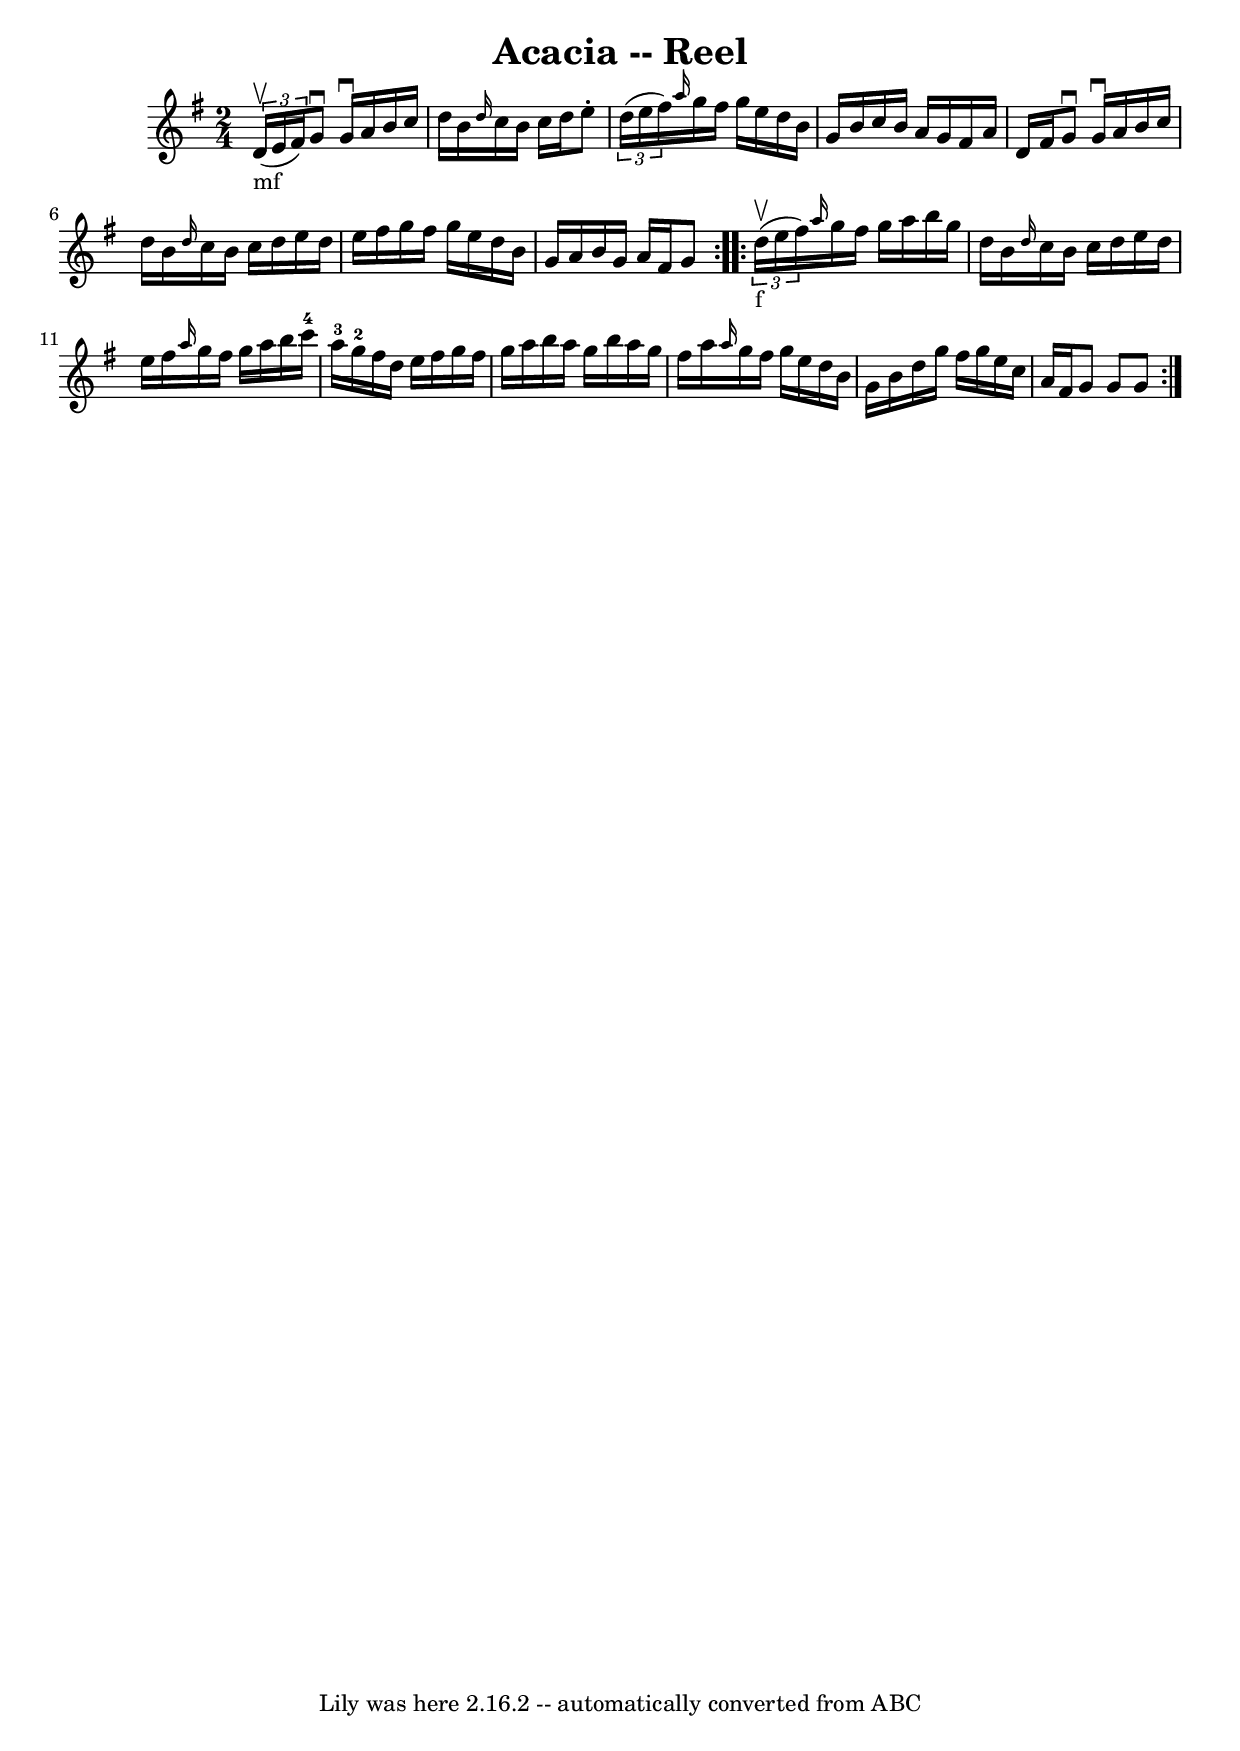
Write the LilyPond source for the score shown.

\version "2.16.2"
\include "Mammoth.ily"
\header {
  %% book = "Ryan's Mammoth Collection"
  crossRefNumber = "1"
  footnotes = "\\\\309"
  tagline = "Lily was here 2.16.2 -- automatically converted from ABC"
  title = "Acacia -- Reel"

}
voicedefault =  {



  \repeat volta 2 {

    \time 2/4 
    \key g \major
    \times 2/3 { d'16_"mf"^\upbow(e'16 fis'16  		) 
	       } |
    g'8^\downbow g'16^\downbow a'16 b'16 c''16    
    d''16 b'16    |
    \grace { d''16  
	   } c''16 b'16 c''16    
    d''16 e''8-.   \times 2/3 { d''16 (e''16 fis''16) 
			       }   |
    
    \grace { a''16  
	   } g''16 fis''16 g''16 e''16 d''16 b'16    
    g'16 b'16    |
    c''16 b'16 a'16 g'16 fis'16 a'16    
    d'16 fis'16    |
    g'8^\downbow g'16^\downbow a'16 b'16    
    c''16 d''16 b'16    |
    \grace { d''16  
	   } c''16 b'16    
    c''16 d''16 e''16 d''16 e''16 fis''16    |
    g''16    
    fis''16 g''16 e''16 d''16 b'16 g'16 a'16    |
    b'16   
    g'16 a'16 fis'16 g'8    
  }     
  \repeat volta 2 {
    \times 2/3 {   
      d''16_"f"^\upbow(e''16 fis''16) 
    } |
    \grace { a''16  
	   }   
    g''16 fis''16 g''16 a''16 b''16 g''16 d''16 b'16    
    |
    \grace { d''16  
	   } c''16 b'16 c''16 d''16 e''16    
    d''16 e''16 fis''16    |
    \grace { a''16  
	   } g''16 fis''16   
    g''16 a''16 b''16 c'''16-4 a''16-3 g''16-2   |
    
    fis''16 d''16 e''16 fis''16 g''16 fis''16 g''16 a''16    
    |
    b''16 a''16 g''16 b''16 a''16 g''16 fis''16    
    a''16    |
    \grace { a''16  
	   } g''16 fis''16 g''16 e''16    
    d''16 b'16 g'16 b'16    |
    d''16 g''16 fis''16 g''16  
    e''16 c''16 a'16 fis'16    |
    g'8 g'8 g'8    
  }   

}

\score{
  <<

    \context Staff="default"
    {
      \voicedefault 
      
    }

  >>
  \layout {
    
  }
  \midi {
  }

}
